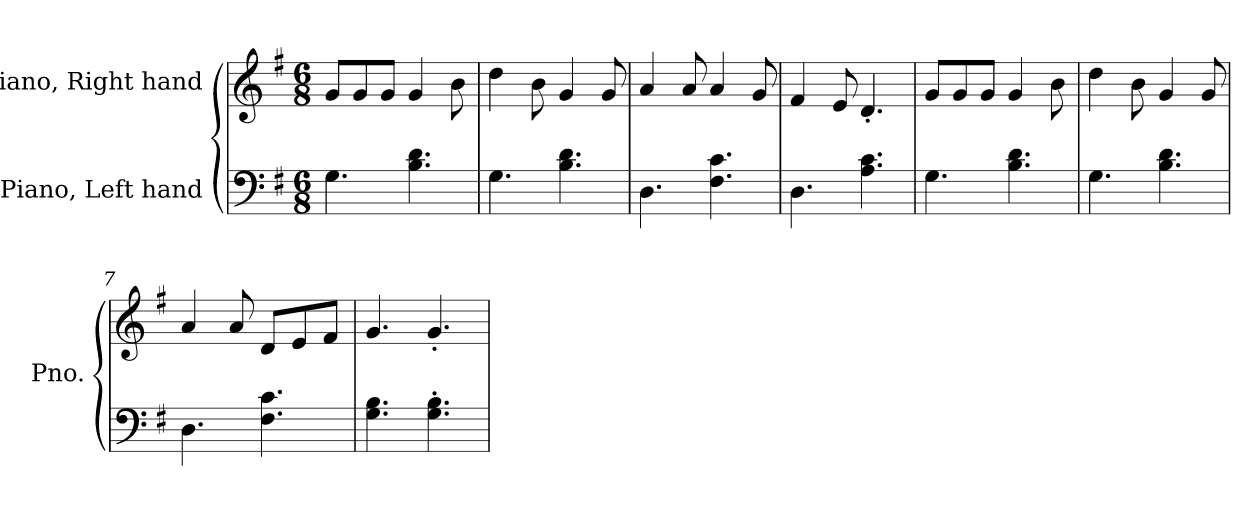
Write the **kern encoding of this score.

**kern	**kern
*part2	*part1
*staff2	*staff1
*I"Piano, Left hand	*I"Piano, Right hand
*I'Pno.	*I'Pno.
*clefF4	*clefG2
*k[f#]	*k[f#]
*M6/8	*M6/8
*MM120	*MM120
=1	=1
4.G\	8g/L
.	8g/
.	8g/J
4.B\ 4.d\	4g/
.	8b\
=2	=2
4.G\	4dd\
.	8b\
4.B\ 4.d\	4g/
.	8g/
=3	=3
4.D\	4a/
.	8a/
4.F#\ 4.c\	4a/
.	8g/
=4	=4
4.D\	4f#/
.	8e/
4.A\ 4.c\	4.d'/
=5	=5
4.G\	8g/L
.	8g/
.	8g/J
4.B\ 4.d\	4g/
.	8b\
=6	=6
4.G\	4dd\
.	8b\
4.B\ 4.d\	4g/
.	8g/
!!LO:LB:g=z
=7	=7
4.D\	4a/
.	8a/
4.F#\ 4.c\	8d/L
.	8e/
.	8f#/J
=8	=8
4.G\ 4.B\	4.g/
4.G\' 4.B\'	4.g'/
=	=
*-	*-
